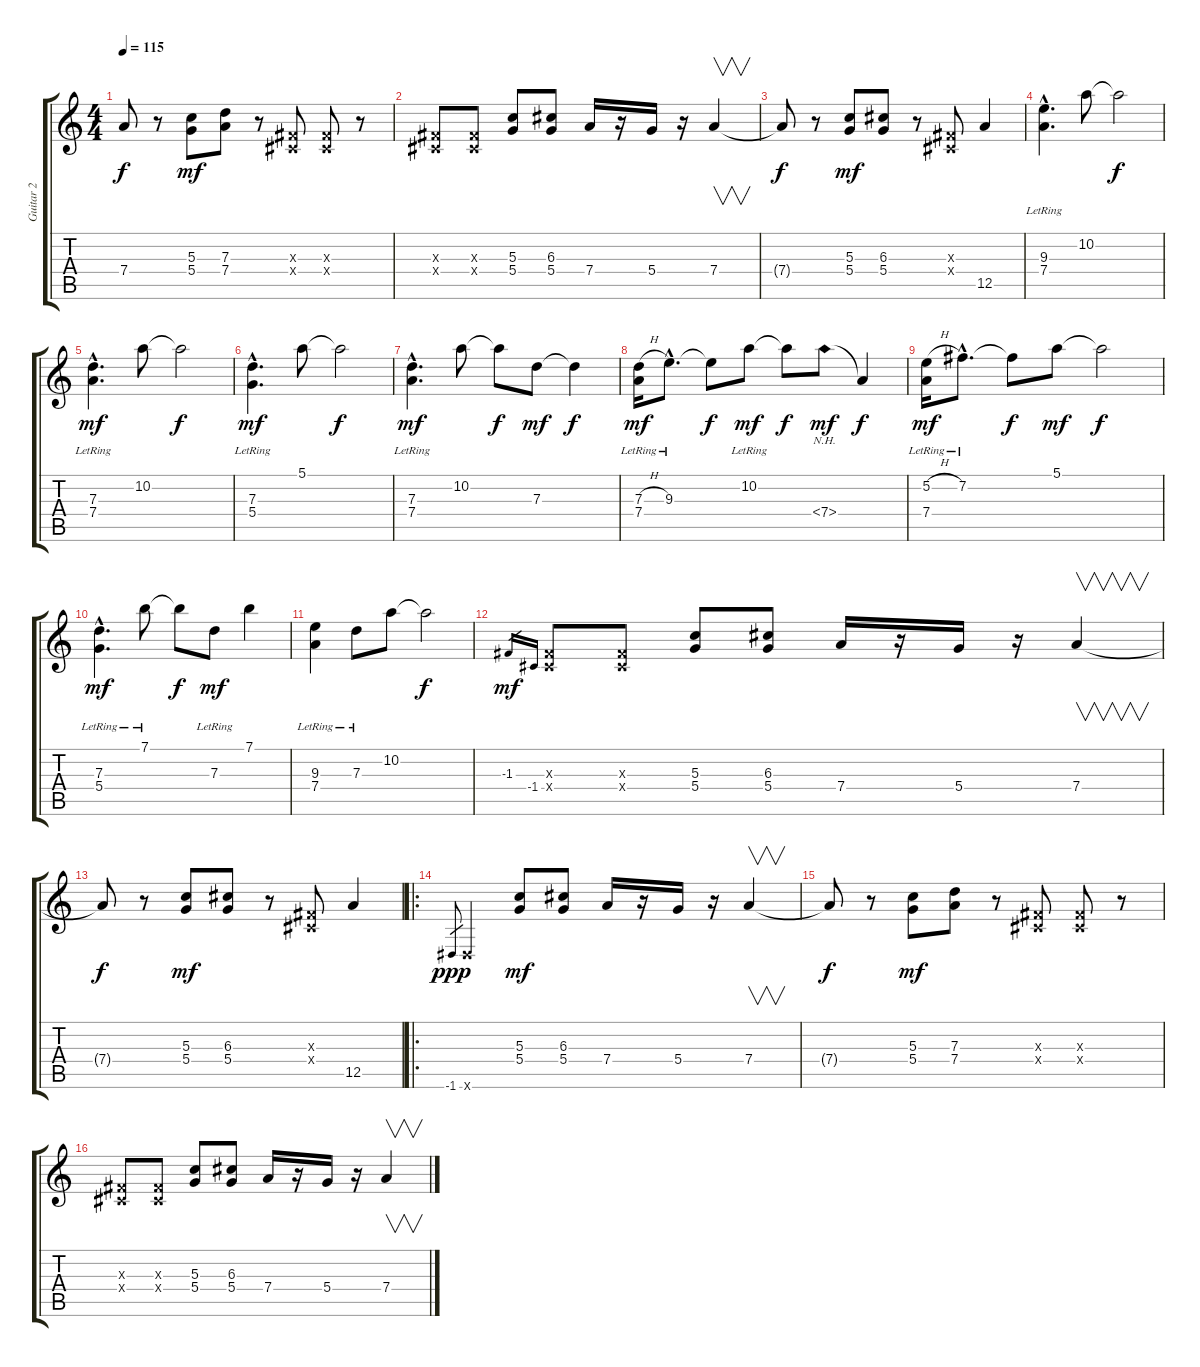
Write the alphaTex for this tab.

\track ("Guitar 2" "Guitar 2") {instrument electricguitarclean}
\staff {score tabs}
\tuning (E4 B3 G3 D3 A2 E2) {hide}
\ts (4 4)
\tempo 115
\clef g2
\ks c
7.4{t}.8{dy f} r.8 (5.3 5.4).8{dy mf} (7.3 7.4).8 r.8 (-1.3{x} -1.4{x}).8 (-1.3{x} -1.4{x}).8 r.8 |
(-1.3{x} -1.4{x}).8 (-1.3{x} -1.4{x}).8 (5.3 5.4).8 (6.3 5.4).8 7.4.16 r.16 5.4.16 r.16 7.4.4{v} |
7.4{t}.8{dy f} r.8 (5.3 5.4).8{dy mf} (6.3 5.4).8 r.8 (-1.3{x} -1.4{x}).8 12.5.4 |
(9.3{hac lr} 7.4{hac lr}).4{d} 10.2.8 10.2{t}.2{dy f} |
(7.3{hac lr} 7.4{hac lr}).4{d dy mf} 10.2.8 10.2{t}.2{dy f} |
(7.3{hac lr} 5.4{hac lr}).4{d dy mf} 5.1.8 5.1{t}.2{dy f} |
(7.3{hac lr} 7.4{hac lr}).4{d dy mf} 10.2.8 10.2{t}.8{dy f} 7.3.8{dy mf} 7.3{t}.4{dy f} |
(7.3{h} 7.4{lr}).16{dy mf} 9.3{hac lr}.8{d} 9.3{t}.8{dy f} 10.2{lr}.8{dy mf} 10.2{t}.8{dy f} 7.4{nh}.8{dy mf} 7.4{t}.4{dy f} |
(5.2{h} 7.4{lr}).16{dy mf} 7.2{hac lr}.8{d} 7.2{t}.8{dy f} 5.1.8{dy mf} 5.1{t}.2{dy f} |
(7.3{hac lr} 5.4{hac lr}).4{d dy mf} 7.1{lr}.8 7.1{t}.8{dy f} 7.3{lr}.8{dy mf} 7.1.4 |
(9.3 7.4{lr}).4 7.3{lr}.8 10.2.8 10.2{t}.2{dy f} |
-1.3.16{gr dy mf} -1.4.16{gr} (-1.3{x} -1.4{x}).8 (-1.3{x} -1.4{x}).8 (5.3 5.4).8 (6.3 5.4).8 7.4.16 r.16 5.4.16 r.16 7.4.4{v} |
7.4{t}.8{dy f} r.8 (5.3 5.4).8{dy mf} (6.3 5.4).8 r.8 (-1.3{x} -1.4{x}).8 12.5.4 |
\ro
-1.6.8{gr dy ppp} -1.6{x}.4 (5.3 5.4).8{dy mf} (6.3 5.4).8 7.4.16 r.16 5.4.16 r.16 7.4.4{v} |
7.4{t}.8{dy f} r.8 (5.3 5.4).8{dy mf} (7.3 7.4).8 r.8 (-1.3{x} -1.4{x}).8 (-1.3{x} -1.4{x}).8 r.8 |
(-1.3{x} -1.4{x}).8 (-1.3{x} -1.4{x}).8 (5.3 5.4).8 (6.3 5.4).8 7.4.16 r.16 5.4.16 r.16 7.4.4{v}
